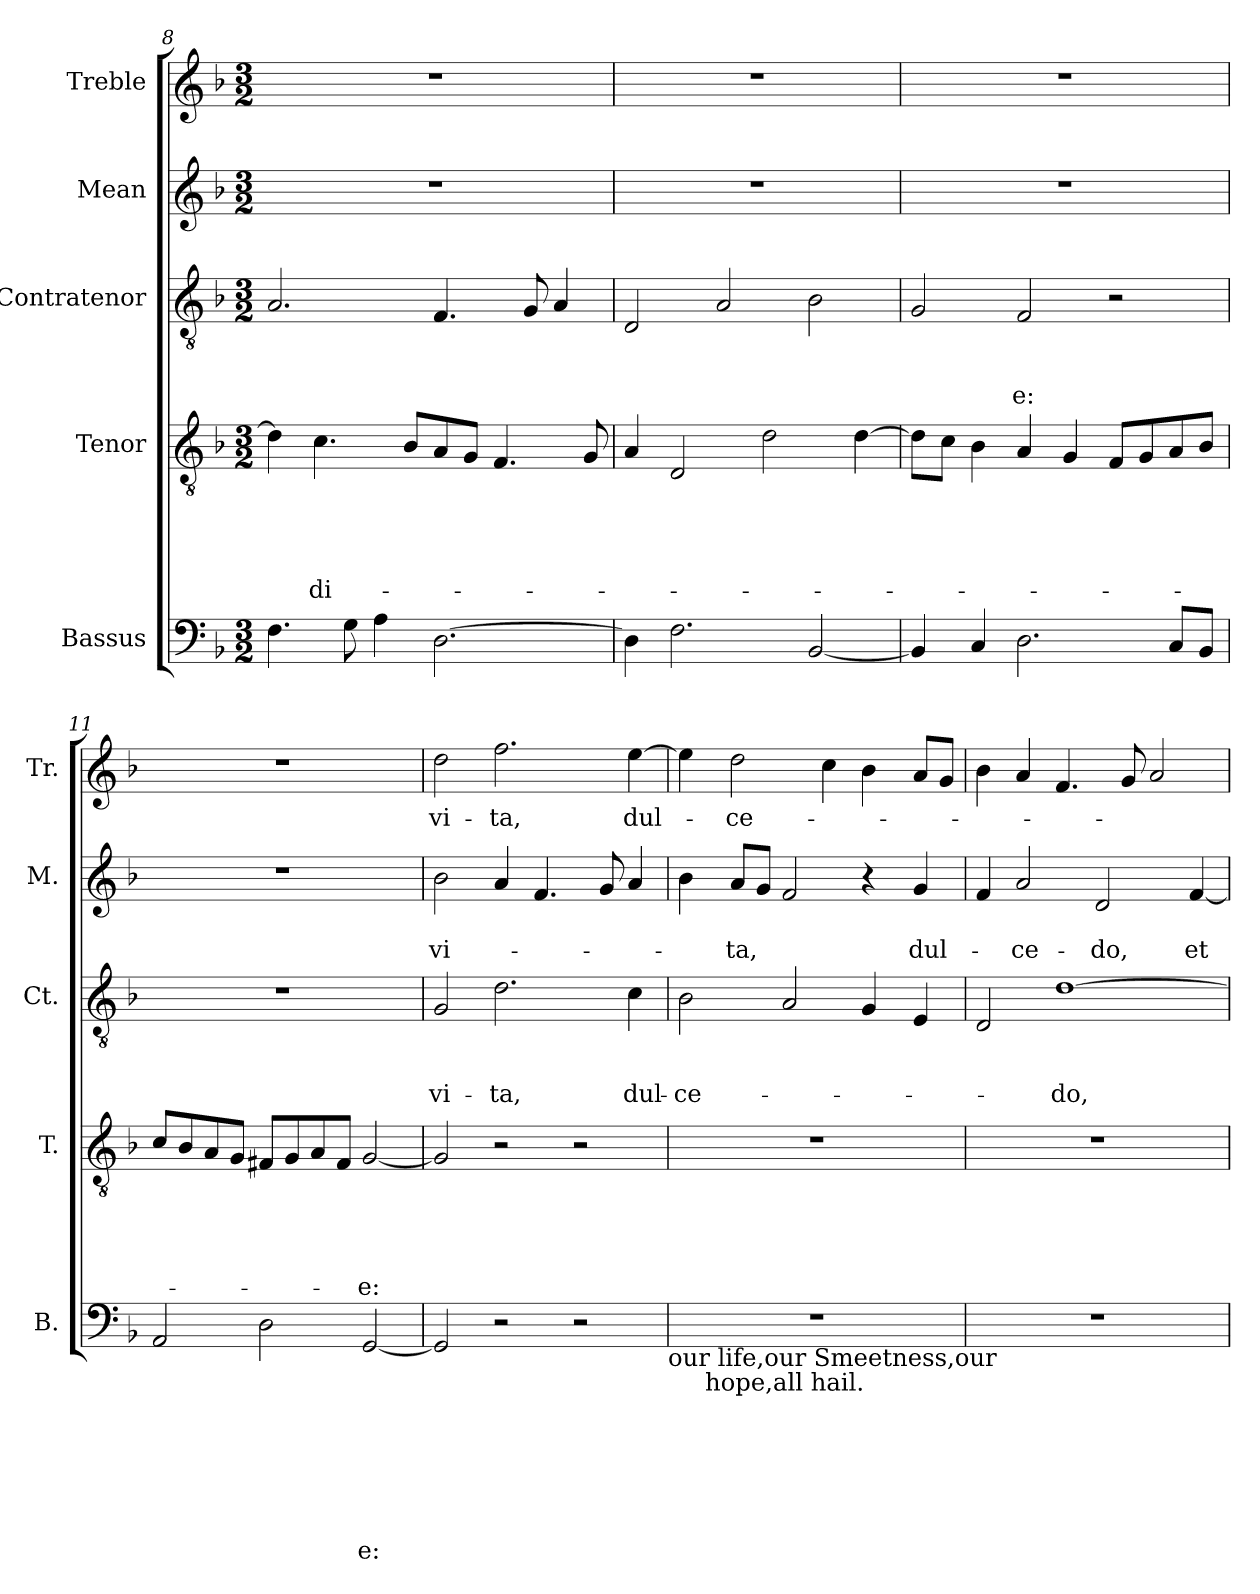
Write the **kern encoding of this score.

**kern	**text	**text	**text	**text	**text	**text	**text	**kern	**text	**text	**text	**text	**text	**kern	**text	**text	**text	**kern	**text	**text	**kern	**text
*part5	*part5	*part5	*part5	*part5	*part5	*part5	*part5	*part4	*part4	*part4	*part4	*part4	*part4	*part3	*part3	*part3	*part3	*part2	*part2	*part2	*part1	*part1
*staff5	*staff5	*staff5	*staff5	*staff5	*staff5	*staff5	*staff5	*staff4	*staff4	*staff4	*staff4	*staff4	*staff4	*staff3	*staff3	*staff3	*staff3	*staff2	*staff2	*staff2	*staff1	*staff1
*I"Bassus	*	*	*	*	*	*	*	*I"Tenor	*	*	*	*	*	*I"Contratenor	*	*	*	*I"Mean	*	*	*I"Treble	*
*I'B.	*	*	*	*	*	*	*	*I'T.	*	*	*	*	*	*I'Ct.	*	*	*	*I'M.	*	*	*I'Tr.	*
*clefF4	*	*	*	*	*	*	*	*clefGv2	*	*	*	*	*	*clefGv2	*	*	*	*clefG2	*	*	*clefG2	*
*k[b-]	*	*	*	*	*	*	*	*k[b-]	*	*	*	*	*	*k[b-]	*	*	*	*k[b-]	*	*	*k[b-]	*
*F:	*	*	*	*	*	*	*	*F:	*	*	*	*	*	*F:	*	*	*	*F:	*	*	*F:	*
*M3/2	*	*	*	*	*	*	*	*M3/2	*	*	*	*	*	*M3/2	*	*	*	*M3/2	*	*	*M3/2	*
=8	=8	=8	=8	=8	=8	=8	=8	=8	=8	=8	=8	=8	=8	=8	=8	=8	=8	=8	=8	=8	=8	=8
4.F\	.	.	.	.	.	.	.	4d\]	.	.	.	.	.	2.A/	.	.	.	1.r	.	.	1.r	.
!	!	!	!	!	!	!	!	!	!	!	!	!	!LO:LY:b	!	!	!	!	!	!	!	!	!
.	.	.	.	.	.	.	.	4.c\	.	.	.	.	-di-	.	.	.	.	.	.	.	.	.
8G\	.	.	.	.	.	.	.	.	.	.	.	.	.	.	.	.	.	.	.	.	.	.
4A\	.	.	.	.	.	.	.	.	.	.	.	.	.	.	.	.	.	.	.	.	.	.
.	.	.	.	.	.	.	.	8B-/L	.	.	.	.	.	.	.	.	.	.	.	.	.	.
[>2.D\	.	.	.	.	.	.	.	8A/	.	.	.	.	.	4.F/	.	.	.	.	.	.	.	.
.	.	.	.	.	.	.	.	8G/J	.	.	.	.	.	.	.	.	.	.	.	.	.	.
.	.	.	.	.	.	.	.	4.F/	.	.	.	.	.	.	.	.	.	.	.	.	.	.
.	.	.	.	.	.	.	.	.	.	.	.	.	.	8G/	.	.	.	.	.	.	.	.
.	.	.	.	.	.	.	.	.	.	.	.	.	.	4A/	.	.	.	.	.	.	.	.
.	.	.	.	.	.	.	.	8G/	.	.	.	.	.	.	.	.	.	.	.	.	.	.
=9	=9	=9	=9	=9	=9	=9	=9	=9	=9	=9	=9	=9	=9	=9	=9	=9	=9	=9	=9	=9	=9	=9
4D\]	.	.	.	.	.	.	.	4A/	.	.	.	.	.	2D/	.	.	.	1.r	.	.	1.r	.
2.F\	.	.	.	.	.	.	.	2D/	.	.	.	.	.	.	.	.	.	.	.	.	.	.
.	.	.	.	.	.	.	.	.	.	.	.	.	.	2A/	.	.	.	.	.	.	.	.
.	.	.	.	.	.	.	.	2d\	.	.	.	.	.	.	.	.	.	.	.	.	.	.
[>2BB-/	.	.	.	.	.	.	.	.	.	.	.	.	.	2B-\	.	.	.	.	.	.	.	.
.	.	.	.	.	.	.	.	[>4d\	.	.	.	.	.	.	.	.	.	.	.	.	.	.
!!LO:PB:g=z
=10	=10	=10	=10	=10	=10	=10	=10	=10	=10	=10	=10	=10	=10	=10	=10	=10	=10	=10	=10	=10	=10	=10
!	!	!	!	!	!	!	!	!	!	!	!	!	!	!	!	!	!	!LO:N:vis=1	!	!	!LO:N:vis=1	!
4BB-/]	.	.	.	.	.	.	.	8d\L]	.	.	.	.	.	2G/	.	.	.	1.r	.	.	1.r	.
.	.	.	.	.	.	.	.	8c\J	.	.	.	.	.	.	.	.	.	.	.	.	.	.
4C/	.	.	.	.	.	.	.	4B-\	.	.	.	.	.	.	.	.	.	.	.	.	.	.
!	!	!	!	!	!	!	!	!	!	!	!	!	!	!	!	!	!LO:LY:b	!	!	!	!	!
2.D\	.	.	.	.	.	.	.	4A/	.	.	.	.	.	2F/	.	.	-e:	.	.	.	.	.
.	.	.	.	.	.	.	.	4G/	.	.	.	.	.	.	.	.	.	.	.	.	.	.
.	.	.	.	.	.	.	.	8F/L	.	.	.	.	.	2r	.	.	.	.	.	.	.	.
.	.	.	.	.	.	.	.	8G/	.	.	.	.	.	.	.	.	.	.	.	.	.	.
8C/L	.	.	.	.	.	.	.	8A/	.	.	.	.	.	.	.	.	.	.	.	.	.	.
8BB-/J	.	.	.	.	.	.	.	8B-/J	.	.	.	.	.	.	.	.	.	.	.	.	.	.
=11	=11	=11	=11	=11	=11	=11	=11	=11	=11	=11	=11	=11	=11	=11	=11	=11	=11	=11	=11	=11	=11	=11
!	!	!	!	!	!	!	!	!	!	!	!	!	!	!LO:N:vis=1	!	!	!	!LO:N:vis=1	!	!	!LO:N:vis=1	!
2AA/	.	.	.	.	.	.	.	8c/L	.	.	.	.	.	1.r	.	.	.	1.r	.	.	1.r	.
.	.	.	.	.	.	.	.	8B-/	.	.	.	.	.	.	.	.	.	.	.	.	.	.
.	.	.	.	.	.	.	.	8A/	.	.	.	.	.	.	.	.	.	.	.	.	.	.
.	.	.	.	.	.	.	.	8G/J	.	.	.	.	.	.	.	.	.	.	.	.	.	.
2D\	.	.	.	.	.	.	.	8F#/L	.	.	.	.	.	.	.	.	.	.	.	.	.	.
.	.	.	.	.	.	.	.	8G/	.	.	.	.	.	.	.	.	.	.	.	.	.	.
.	.	.	.	.	.	.	.	8A/	.	.	.	.	.	.	.	.	.	.	.	.	.	.
.	.	.	.	.	.	.	.	8F#/J	.	.	.	.	.	.	.	.	.	.	.	.	.	.
!	!	!	!	!	!	!	!LO:LY:b	!	!	!	!	!	!LO:LY:b	!	!	!	!	!	!	!	!	!
[<2GG/	.	.	.	.	.	.	-e:	[<2G/	.	.	.	.	-e:	.	.	.	.	.	.	.	.	.
=12	=12	=12	=12	=12	=12	=12	=12	=12	=12	=12	=12	=12	=12	=12	=12	=12	=12	=12	=12	=12	=12	=12
!	!	!	!	!	!	!	!	!	!	!	!	!	!	!	!	!	!LO:LY:b	!	!	!LO:LY:b	!	!LO:LY:b
2GG/]	.	.	.	.	.	.	.	2G/]	.	.	.	.	.	2G/	.	.	vi-	2b-\	.	-vi-	2dd\	-vi-
!	!	!	!	!	!	!	!	!	!	!	!	!	!	!	!	!	!LO:LY:b	!	!	!	!	!LO:LY:b
2r	.	.	.	.	.	.	.	2r	.	.	.	.	.	2.d\	.	.	-ta,	4a/	.	.	2.ff\	-ta,
.	.	.	.	.	.	.	.	.	.	.	.	.	.	.	.	.	.	4.f/	.	.	.	.
2r	.	.	.	.	.	.	.	2r	.	.	.	.	.	.	.	.	.	.	.	.	.	.
.	.	.	.	.	.	.	.	.	.	.	.	.	.	.	.	.	.	8g/	.	.	.	.
!	!	!	!	!	!	!	!	!	!	!	!	!	!	!	!	!	!LO:LY:b	!	!	!	!	!LO:LY:b
.	.	.	.	.	.	.	.	.	.	.	.	.	.	4c\	.	.	dul-	4a/	.	.	[>4ee\	dul-
!LO:TX:b:t=our life,our Smeetness,our	!	!	!	!	!	!	!	!	!	!	!	!	!	!	!	!	!	!	!	!	!	!
=13	=13	=13	=13	=13	=13	=13	=13	=13	=13	=13	=13	=13	=13	=13	=13	=13	=13	=13	=13	=13	=13	=13
!LO:N:vis=1	!	!	!	!	!	!	!	!LO:N:vis=1	!	!	!	!	!	!	!	!	!LO:LY:b	!	!	!	!	!
*^	*	*	*	*	*	*	*	*	*	*	*	*	*	*	*	*	*	*	*	*	*	*
1.r	8ryy	.	.	.	.	.	.	.	1.r	.	.	.	.	.	2B-\	.	.	-ce-	4b-\	.	.	4ee\]	.
!	!LO:TX:b:t=hope,all hail.	!	!	!	!	!	!	!	!	!	!	!	!	!	!	!	!	!	!	!	!	!	!
.	1ryy	.	.	.	.	.	.	.	.	.	.	.	.	.	.	.	.	.	.	.	.	.	.
!	!	!	!	!	!	!	!	!	!	!	!	!	!	!	!	!	!	!	!	!	!LO:LY:b	!	!LO:LY:b
.	.	.	.	.	.	.	.	.	.	.	.	.	.	.	.	.	.	.	8a/L	.	-ta,	2dd\	-ce-
.	.	.	.	.	.	.	.	.	.	.	.	.	.	.	.	.	.	.	8g/J	.	.	.	.
.	.	.	.	.	.	.	.	.	.	.	.	.	.	.	2A/	.	.	.	2f/	.	.	.	.
.	.	.	.	.	.	.	.	.	.	.	.	.	.	.	.	.	.	.	.	.	.	4cc\	.
.	.	.	.	.	.	.	.	.	.	.	.	.	.	.	4G/	.	.	.	4r	.	.	4b-\	.
.	4.ryy	.	.	.	.	.	.	.	.	.	.	.	.	.	.	.	.	.	.	.	.	.	.
!	!	!	!	!	!	!	!	!	!	!	!	!	!	!	!	!	!	!	!	!	!LO:LY:b	!	!
.	.	.	.	.	.	.	.	.	.	.	.	.	.	.	4E/	.	.	.	4g/	.	dul-	8a/L	.
.	.	.	.	.	.	.	.	.	.	.	.	.	.	.	.	.	.	.	.	.	.	8g/J	.
=14	=14	=14	=14	=14	=14	=14	=14	=14	=14	=14	=14	=14	=14	=14	=14	=14	=14	=14	=14	=14	=14	=14	=14
!LO:N:vis=1	!	!	!	!	!	!	!	!	!LO:N:vis=1	!	!	!	!	!	!	!	!	!	!	!	!	!	!
*v	*v	*	*	*	*	*	*	*	*	*	*	*	*	*	*	*	*	*	*	*	*	*	*
1.r	.	.	.	.	.	.	.	1.r	.	.	.	.	.	2D/	.	.	.	4f/	.	.	4b-\	.
!	!	!	!	!	!	!	!	!	!	!	!	!	!	!	!	!	!	!	!	!LO:LY:b	!	!
.	.	.	.	.	.	.	.	.	.	.	.	.	.	.	.	.	.	2a/	.	-ce-	4a/	.
!	!	!	!	!	!	!	!	!	!	!	!	!	!	!	!	!	!LO:LY:b	!	!	!	!	!
.	.	.	.	.	.	.	.	.	.	.	.	.	.	[<1d	.	.	-do,	.	.	.	4.f/	.
!	!	!	!	!	!	!	!	!	!	!	!	!	!	!	!	!	!	!	!	!LO:LY:b	!	!
.	.	.	.	.	.	.	.	.	.	.	.	.	.	.	.	.	.	2d/	.	-do,	.	.
.	.	.	.	.	.	.	.	.	.	.	.	.	.	.	.	.	.	.	.	.	8g/	.
.	.	.	.	.	.	.	.	.	.	.	.	.	.	.	.	.	.	.	.	.	2a/	.
!	!	!	!	!	!	!	!	!	!	!	!	!	!	!	!	!	!	!	!	!LO:LY:b	!	!
.	.	.	.	.	.	.	.	.	.	.	.	.	.	.	.	.	.	[<4f/	.	et	.	.
=	=	=	=	=	=	=	=	=	=	=	=	=	=	=	=	=	=	=	=	=	=	=
*-	*-	*-	*-	*-	*-	*-	*-	*-	*-	*-	*-	*-	*-	*-	*-	*-	*-	*-	*-	*-	*-	*-
